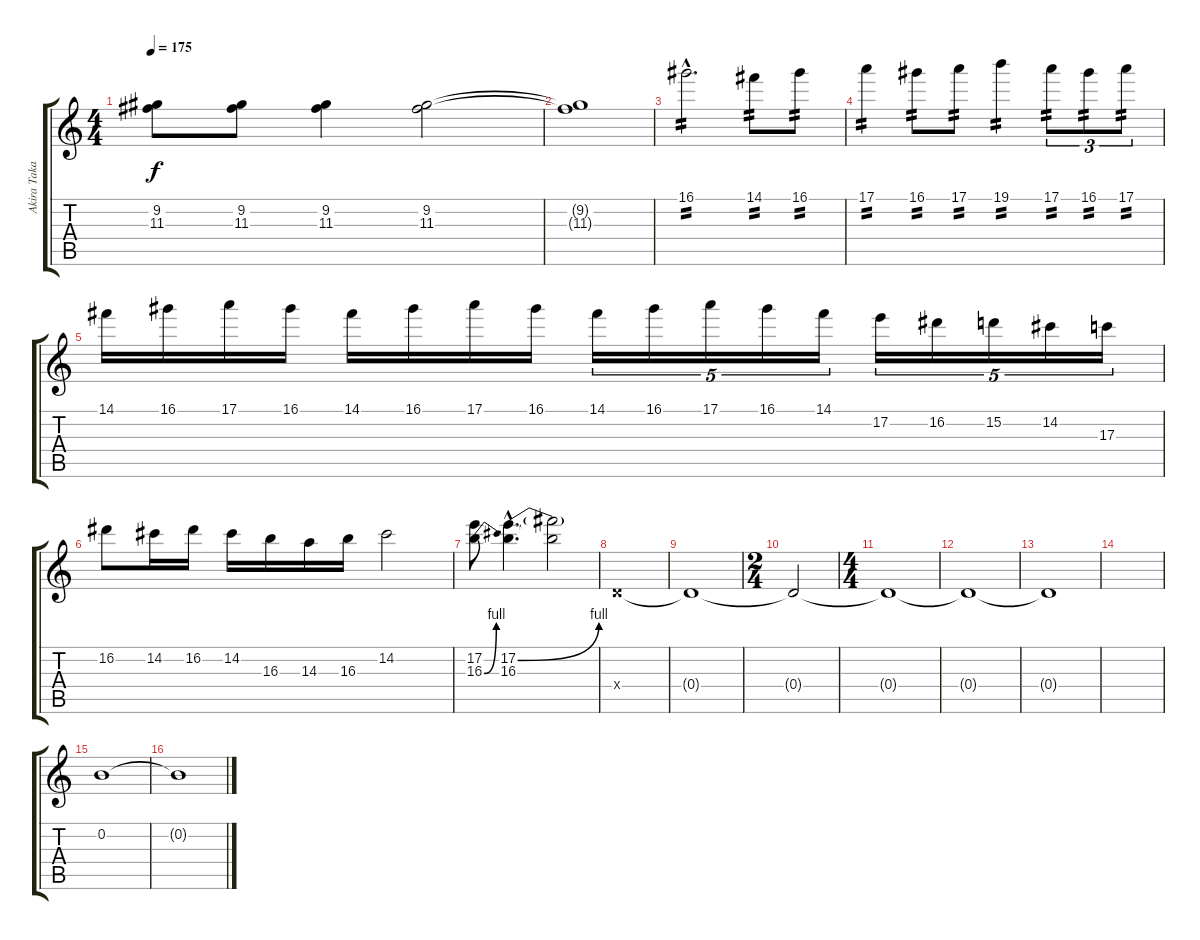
\track ("Akira Takasaki 3" "Akira Taka") {instrument distortionguitar}
\staff {score tabs}
\tuning (E4 B3 G3 D3 A2 E2) {hide}
\ts (4 4)
\tempo 175
\clef g2
\ks c
(9.2{t} 11.3{t}).8{dy f} (9.2 11.3).8 (9.2 11.3).4 (9.2 11.3).2 |
(9.2{t} 11.3{t}).1 |
16.1{hac}.2{d tp 2} 14.1.8{tp 2} 16.1.8{tp 2} |
17.1.4{tp 2} 16.1.8{tp 2} 17.1.8{tp 2} 19.1.4{tp 2} 17.1.8{tu (3 2) tp 2} 16.1.8{tu (3 2) tp 2} 17.1.8{tu (3 2) tp 2} |
14.1.16 16.1.16 17.1.16 16.1.16 14.1.16 16.1.16 17.1.16 16.1.16 14.1.16{tu (5 4)} 16.1.16{tu (5 4)} 17.1.16{tu (5 4)} 16.1.16{tu (5 4)} 14.1.16{tu (5 4)} 17.2.16{tu (5 4)} 16.2.16{tu (5 4)} 15.2.16{tu (5 4)} 14.2.16{tu (5 4)} 17.3.16{tu (5 4)} |
16.2.8 14.2.16 16.2.16 14.2.16 16.3.16 14.3.16 16.3.16 14.2.2 |
(17.2 16.3{be (bend 0 0 60 4)}).8 (17.2{be (bend 0 0 60 4) hac} 16.3{hac}).4{d} (17.2{t} 16.3{t}).2 |
0.4{x}.1 |
0.4{t}.1 |
\ts (2 4)
0.4{t}.2 |
\ts (4 4)
0.4{t}.1 |
0.4{t}.1 |
0.4{t}.1 |
|
0.2.1 |
0.2{t}.1
